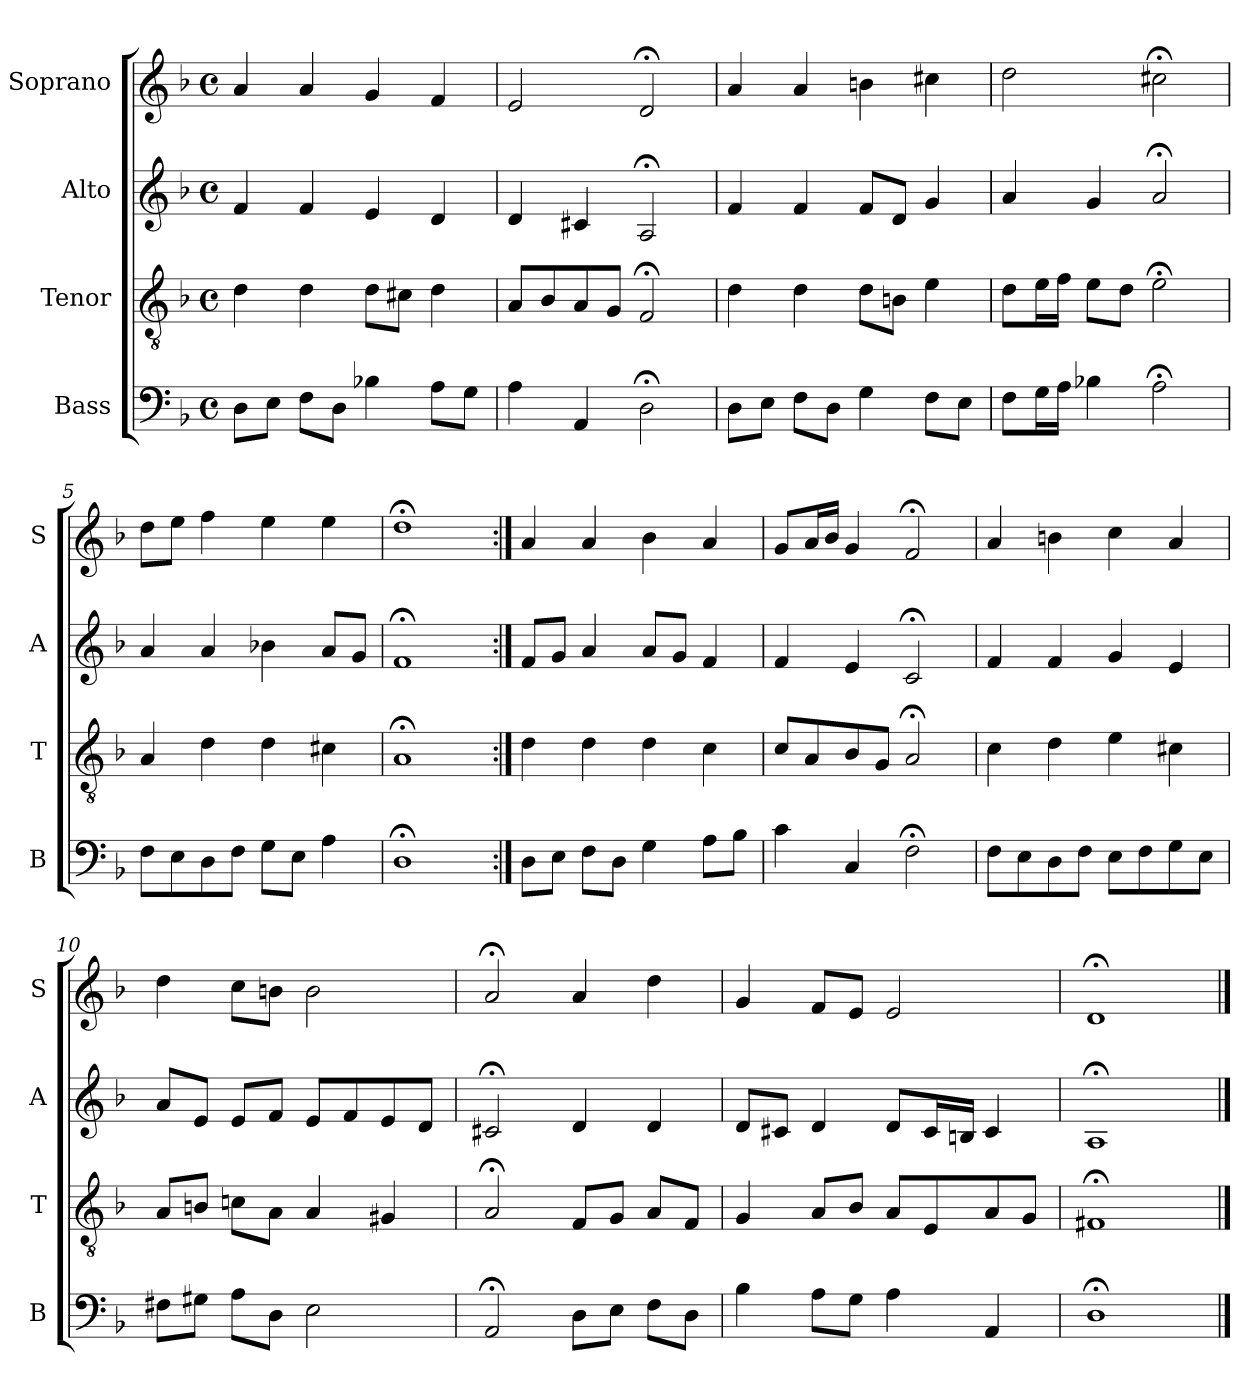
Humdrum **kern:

**kern	**kern	**kern	**kern
*part4	*part3	*part2	*part1
*staff4	*staff3	*staff2	*staff1
*I"Bass	*I"Tenor	*I"Alto	*I"Soprano
*I'B	*I'T	*I'A	*I'S
*clefF4	*clefGv2	*clefG2	*clefG2
*k[b-]	*k[b-]	*k[b-]	*k[b-]
*d:	*d:	*d:	*d:
*M4/4	*M4/4	*M4/4	*M4/4
*met(c)	*met(c)	*met(c)	*met(c)
*MM100	*MM100	*MM100	*MM100
=1	=1	=1	=1
8DL	4d	4f	4a
8EJ	.	.	.
8FL	4d	4f	4a
8DJ	.	.	.
4B-X	8dL	4e	4g
.	8c#XJ	.	.
8AL	4d	4d	4f
8GJ	.	.	.
=2	=2	=2	=2
4A	8AL	4d	2e
.	8B-	.	.
4AA	8A	4c#X	.
.	8GJ	.	.
2D;<	2F;<	2A;<	2d;<
=3	=3	=3	=3
8DL	4d	4f	4a
8EJ	.	.	.
8FL	4d	4f	4a
8DJ	.	.	.
4G	8dL	8fL	4bn
.	8BnJ	8dJ	.
8FL	4e	4g	4cc#X
8EJ	.	.	.
=4	=4	=4	=4
8FL	8dL	4a	2dd
16GL	16eL	.	.
16AJJ	16fJJ	.	.
4B-X	8eL	4g	.
.	8dJ	.	.
2A;<	2e;<	2a;<	2cc#X;<
=5	=5	=5	=5
8FL	4A	4a	8ddL
8E	.	.	8eeJ
8D	4d	4a	4ff
8FJ	.	.	.
8GL	4d	4b-X	4ee
8EJ	.	.	.
4A	4c#X	8aL	4ee
.	.	8gJ	.
=6	=6	=6	=6
1D;<	1A;<	1f;<	1dd;<
=7:|!	=7:|!	=7:|!	=7:|!
8DL	4d	8fL	4a
8EJ	.	8gJ	.
8FL	4d	4a	4a
8DJ	.	.	.
4G	4d	8aL	4b-
.	.	8gJ	.
8AL	4c	4f	4a
8B-J	.	.	.
=8	=8	=8	=8
4c	8cL	4f	8gL
.	8A	.	16aL
.	.	.	16b-JJ
4C	8B-	4e	4g
.	8GJ	.	.
2F;<	2A;<	2c;<	2f;<
=9	=9	=9	=9
8FL	4c	4f	4a
8E	.	.	.
8D	4d	4f	4bn
8FJ	.	.	.
8EL	4e	4g	4cc
8F	.	.	.
8G	4c#X	4e	4a
8EJ	.	.	.
=10	=10	=10	=10
8F#XL	8AL	8aL	4dd
8G#XJ	8BnJ	8eJ	.
8AL	8cnL	8eL	8ccL
8DJ	8AJ	8fJ	8bnJ
2E	4A	8eL	2b
.	.	8f	.
.	4G#X	8e	.
.	.	8dJ	.
=11	=11	=11	=11
2AA;<	2A;<	2c#X;<	2a;<
8DL	8FL	4d	4a
8EJ	8GJ	.	.
8FL	8AL	4d	4dd
8DJ	8FJ	.	.
=12	=12	=12	=12
4B-	4G	8dL	4g
.	.	8c#XJ	.
8AL	8AL	4d	8fL
8GJ	8B-J	.	8eJ
4A	8AL	8dL	2e
.	8E	16c#L	.
.	.	16BnJJ	.
4AA	8A	4c#	.
.	8GJ	.	.
=13	=13	=13	=13
1D;<	1F#X;<	1A;<	1d;<
==	==	==	==
*-	*-	*-	*-
